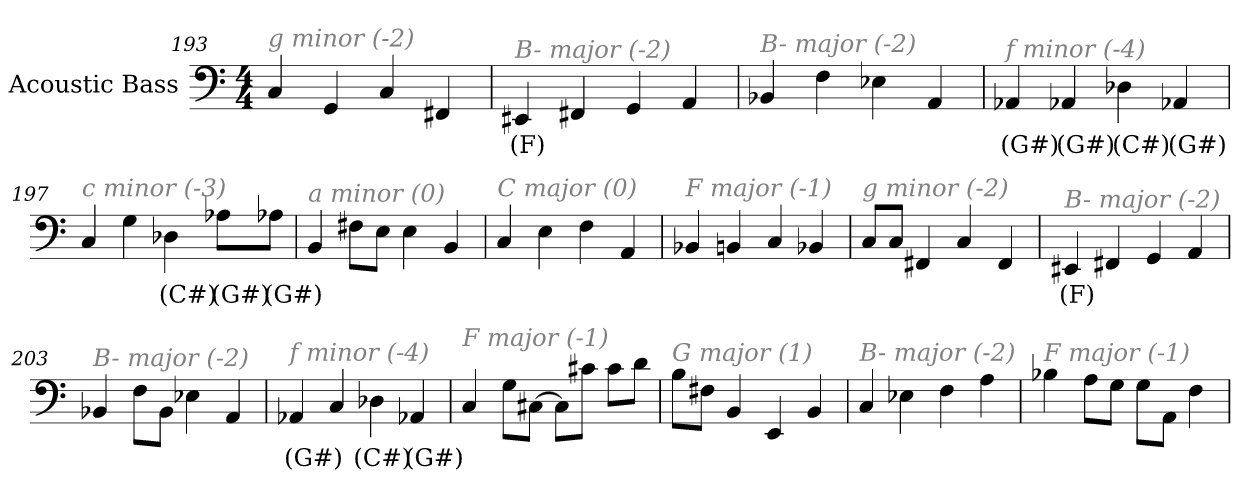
**kern	**text
*part1	*part1
*staff1	*staff1
*I"Acoustic Bass	*
*clefF4	*
*ITrd7c12	*
*k[]	*
*C:	*
*M4/4	*
=193	=193
!LO:TX:i:color=#808080:t=g minor (-2)	!
4CC	.
4GGG	.
4CC	.
4FFF#X	.
=194	=194
!LO:TX:i:color=#808080:t=B- major (-2)	!
4EEE#Xi	(F)
4FFF#X	.
4GGG	.
4AAA	.
=195	=195
!LO:TX:i:color=#808080:t=B- major (-2)	!
4BBB-X	.
4FF	.
4EE-X	.
4AAA	.
=196	=196
!LO:TX:i:color=#808080:t=f minor (-4)	!
4AAA-Xj	(G#)
4AAA-Xj	(G#)
4DD-Xj	(C#)
4AAA-Xj	(G#)
=197	=197
!LO:TX:i:color=#808080:t=c minor (-3)	!
4CC	.
4GG	.
4DD-Xj	(C#)
8AA-XjL	(G#)
8AA-XjJ	(G#)
=198	=198
!LO:TX:i:color=#808080:t=a minor (0)	!
4BBB	.
8FF#XL	.
8EEJ	.
4EE	.
4BBB	.
=199	=199
!LO:TX:i:color=#808080:t=C major (0)	!
4CC	.
4EE	.
4FF	.
4AAA	.
=200	=200
!LO:TX:i:color=#808080:t=F major (-1)	!
4BBB-X	.
4BBBn	.
4CC	.
4BBB-X	.
=201	=201
!LO:TX:i:color=#808080:t=g minor (-2)	!
8CCL	.
8CCJ	.
4FFF#X	.
4CC	.
4FFF#	.
=202	=202
!LO:TX:i:color=#808080:t=B- major (-2)	!
4EEE#Xi	(F)
4FFF#X	.
4GGG	.
4AAA	.
=203	=203
!LO:TX:i:color=#808080:t=B- major (-2)	!
4BBB-X	.
8FFL	.
8BBB-J	.
4EE-X	.
4AAA	.
=204	=204
!LO:TX:i:color=#808080:t=f minor (-4)	!
4AAA-Xj	(G#)
4CC	.
4DD-Xj	(C#)
4AAA-Xj	(G#)
=205	=205
!LO:TX:i:color=#808080:t=F major (-1)	!
4CC	.
8GGL	.
[8CC#XJ	.
8CC#L]	.
8C#XJ	.
8C#L	.
8DJ	.
=206	=206
!LO:TX:i:color=#808080:t=G major (1)	!
8BBL	.
8FF#XJ	.
4BBB	.
4EEE	.
4BBB	.
=207	=207
!LO:TX:i:color=#808080:t=B- major (-2)	!
4CC	.
4EE-X	.
4FF	.
4AA	.
=208	=208
!LO:TX:i:color=#808080:t=F major (-1)	!
4BB-X	.
8AAL	.
8GGJ	.
8GGL	.
8AAAJ	.
4FF	.
=	=
*-	*-
